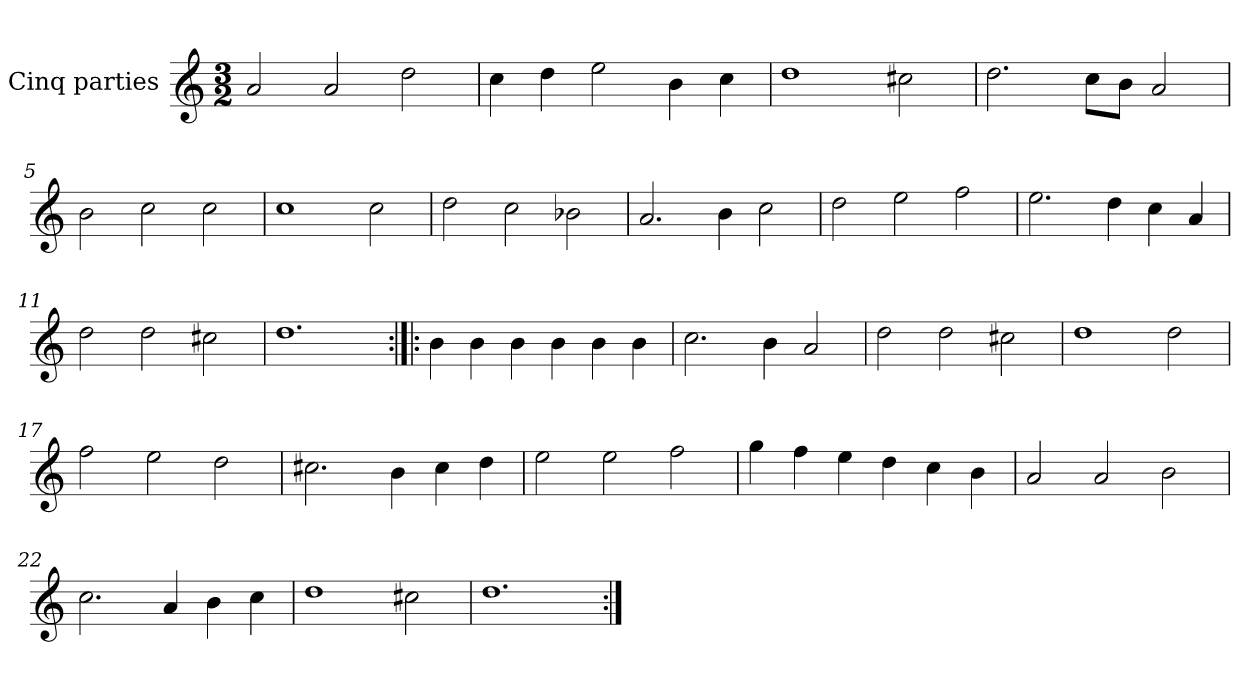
**kern
*part1
*staff1
*I"Cinq parties
*clefG2
*k[]
*M3/2
*MM180
=1
2a/
2a/
2dd\
=2
4cc\
4dd\
2ee\
4b\
4cc\
=3
1dd
2cc#X\
=4
2.dd\
8cc\L
8b\J
2a/
=5
2b\
2cc\
2cc\
=6
1cc
2cc\
=7
2dd\
2cc\
2b-X\
=8
2.a/
4b\
2cc\
=9
2dd\
2ee\
2ff\
=10
2.ee\
4dd\
4cc\
4a/
=11
2dd\
2dd\
2cc#X\
=12
1.dd
=13:|!|:
4b\
4b\
4b\
4b\
4b\
4b\
=14
2.cc\
4b\
2a/
=15
2dd\
2dd\
2cc#X\
=16
1dd
2dd\
=17
2ff\
2ee\
2dd\
=18
2.cc#X\
4b\
4cc#\
4dd\
=19
2ee\
2ee\
2ff\
=20
4gg\
4ff\
4ee\
4dd\
4cc\
4b\
=21
2a/
2a/
2b\
=22
2.cc\
4a/
4b\
4cc\
=23
1dd
2cc#X\
=24
1.dd
=:|!
*-
